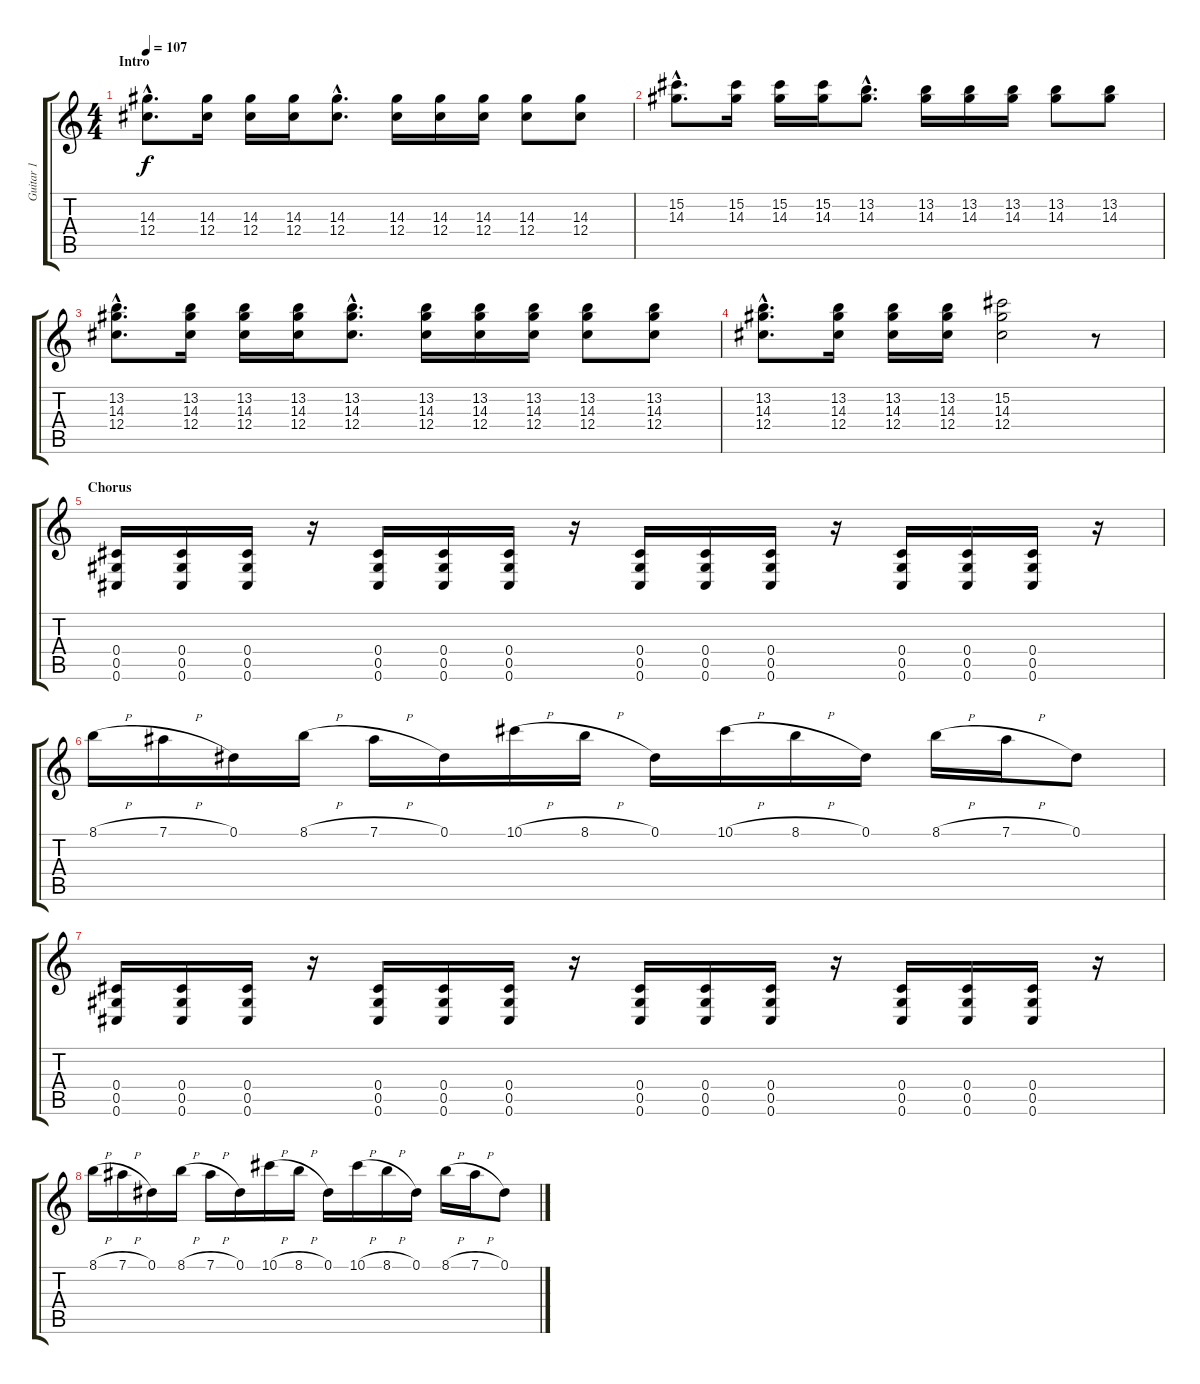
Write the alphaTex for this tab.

\track ("Guitar 1" "Guitar 1") {instrument distortionguitar}
\staff {score tabs}
\tuning (Eb4 Bb3 Gb3 Db3 Ab2 Db2) {hide}
\ts (4 4)
\section ("" "Intro")
\tempo 107
\clef g2
\ks c
(14.3{hac} 12.4{hac}).8{d dy f volume 11 instrument distortionguitar} (14.3 12.4).16 (14.3 12.4).16 (14.3 12.4).16 (14.3{hac} 12.4{hac}).8{d} (14.3 12.4).16 (14.3 12.4).16 (14.3 12.4).16 (14.3 12.4).8 (14.3 12.4).8 |
(15.2{hac} 14.3{hac}).8{d} (15.2 14.3).16 (15.2 14.3).16 (15.2 14.3).16 (13.2{hac} 14.3{hac}).8{d} (13.2 14.3).16 (13.2 14.3).16 (13.2 14.3).16 (13.2 14.3).8 (13.2 14.3).8 |
(13.2{hac} 14.3{hac} 12.4{hac}).8{d} (13.2 14.3 12.4).16 (13.2 14.3 12.4).16 (13.2 14.3 12.4).16 (13.2{hac} 14.3{hac} 12.4{hac}).8{d} (13.2 14.3 12.4).16 (13.2 14.3 12.4).16 (13.2 14.3 12.4).16 (13.2 14.3 12.4).8 (13.2 14.3 12.4).8 |
(13.2{hac} 14.3{hac} 12.4{hac}).8{d} (13.2 14.3 12.4).16 (13.2 14.3 12.4).16 (13.2 14.3 12.4).16 (15.2 14.3 12.4).2 r.8 |
\section ("" "Chorus")
(0.4 0.5 0.6).16{volume 15} (0.4 0.5 0.6).16 (0.4 0.5 0.6).16 r.16 (0.4 0.5 0.6).16 (0.4 0.5 0.6).16 (0.4 0.5 0.6).16 r.16 (0.4 0.5 0.6).16 (0.4 0.5 0.6).16 (0.4 0.5 0.6).16 r.16 (0.4 0.5 0.6).16 (0.4 0.5 0.6).16 (0.4 0.5 0.6).16 r.16 |
8.1{h}.16 7.1{h}.16 0.1.16 8.1{h}.16 7.1{h}.16 0.1.16 10.1{h}.16 8.1{h}.16 0.1.16 10.1{h}.16 8.1{h}.16 0.1.16 8.1{h}.16 7.1{h}.16 0.1.8 |
(0.4 0.5 0.6).16 (0.4 0.5 0.6).16 (0.4 0.5 0.6).16 r.16 (0.4 0.5 0.6).16 (0.4 0.5 0.6).16 (0.4 0.5 0.6).16 r.16 (0.4 0.5 0.6).16 (0.4 0.5 0.6).16 (0.4 0.5 0.6).16 r.16 (0.4 0.5 0.6).16 (0.4 0.5 0.6).16 (0.4 0.5 0.6).16 r.16 |
8.1{h}.16 7.1{h}.16 0.1.16 8.1{h}.16 7.1{h}.16 0.1.16 10.1{h}.16 8.1{h}.16 0.1.16 10.1{h}.16 8.1{h}.16 0.1.16 8.1{h}.16 7.1{h}.16 0.1.8
